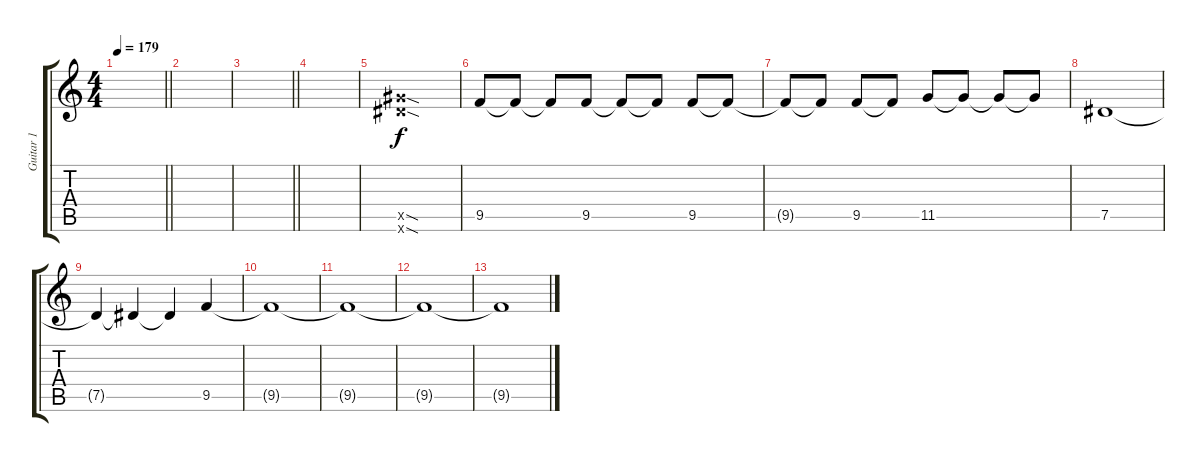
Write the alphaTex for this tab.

\track ("Guitar 1" "Guitar 1") {instrument overdrivenguitar}
\staff {score tabs}
\tuning (Eb4 Bb3 Gb3 Db3 Ab2 Eb2) {hide}
\ts (4 4)
\tempo 179
\clef g2
\barLineRight lightlight
\ks c
|
|
\barLineRight lightlight
|
|
(12.5{sod x} 12.6{sod x}).1 |
9.5.8 9.5{t}.8 9.5{t}.8 9.5.8 9.5{t}.8 9.5{t}.8 9.5.8 9.5{t}.8 |
9.5{t}.8 9.5{t}.8 9.5.8 9.5{t}.8 11.5.8 11.5{t}.8 11.5{t}.8 11.5{t}.8 |
7.5.1 |
7.5{t}.4 7.5{t}.4 7.5{t}.4 9.5.4 |
9.5{t}.1 |
9.5{t}.1 |
9.5{t}.1 |
9.5{t}.1
